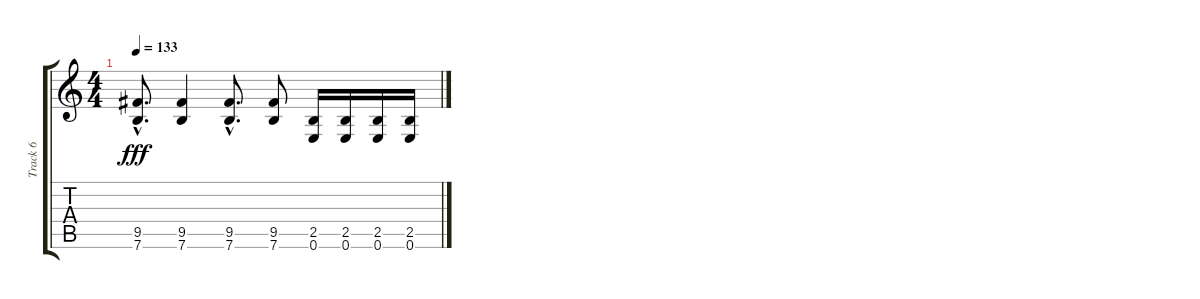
\track ("Track 6" "Track 6") {instrument distortionguitar}
\staff {score tabs}
\tuning (E4 B3 G3 D3 A2 E2) {hide}
\ts (4 4)
\tempo 133
\clef g2
\ks c
(9.5{hac} 7.6{hac}).8{d dy fff} (9.5 7.6).4 (9.5{hac} 7.6{hac}).8{d} (9.5 7.6).8 (2.5 0.6).16 (2.5 0.6).16 (2.5 0.6).16 (2.5 0.6).16
